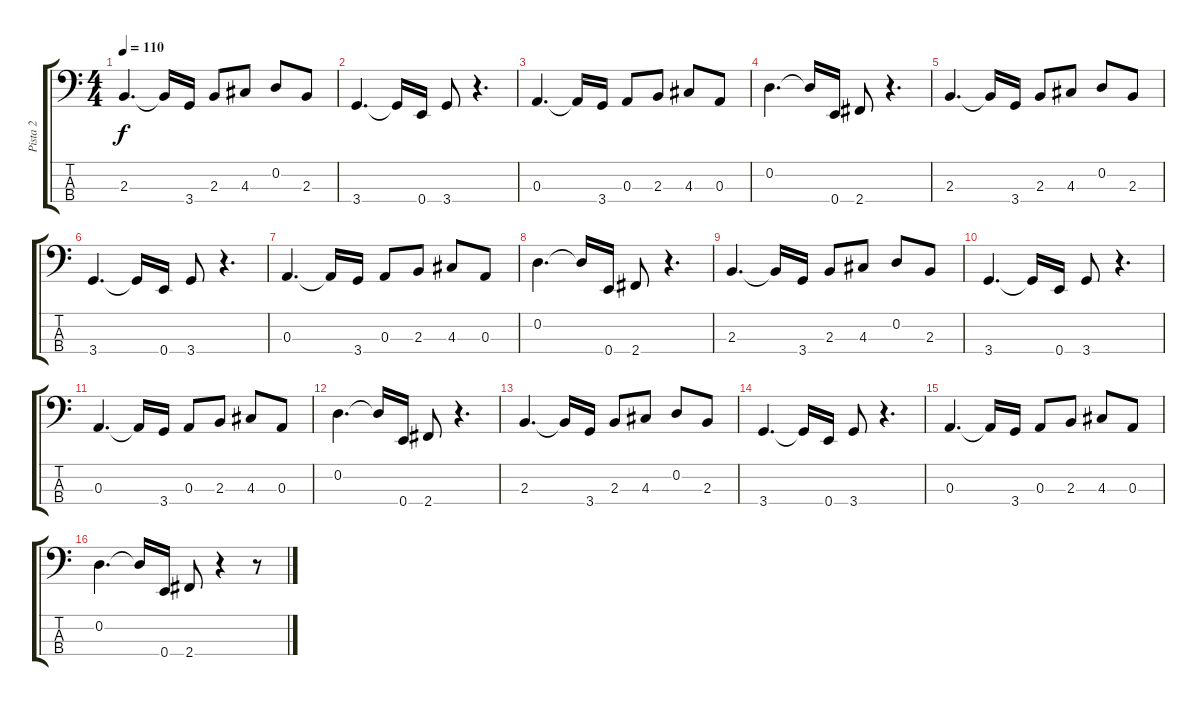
\track ("Pista 2" "Pista 2") {instrument electricbassfinger}
\staff {score tabs}
\tuning (G2 D2 A1 E1) {hide}
\ts (4 4)
\tempo 110
\clef f4
\ks c
2.3.4{d dy f} 2.3{t}.16 3.4.16 2.3.8 4.3.8 0.2.8 2.3.8 |
3.4.4{d} 3.4{t}.16 0.4.16 3.4.8 r.4{d} |
0.3.4{d} 0.3{t}.16 3.4.16 0.3.8 2.3.8 4.3.8 0.3.8 |
0.2.4{d} 0.2{t}.16 0.4.16 2.4.8 r.4{d} |
2.3.4{d} 2.3{t}.16 3.4.16 2.3.8 4.3.8 0.2.8 2.3.8 |
3.4.4{d} 3.4{t}.16 0.4.16 3.4.8 r.4{d} |
0.3.4{d} 0.3{t}.16 3.4.16 0.3.8 2.3.8 4.3.8 0.3.8 |
0.2.4{d} 0.2{t}.16 0.4.16 2.4.8 r.4{d} |
2.3.4{d} 2.3{t}.16 3.4.16 2.3.8 4.3.8 0.2.8 2.3.8 |
3.4.4{d} 3.4{t}.16 0.4.16 3.4.8 r.4{d} |
0.3.4{d} 0.3{t}.16 3.4.16 0.3.8 2.3.8 4.3.8 0.3.8 |
0.2.4{d} 0.2{t}.16 0.4.16 2.4.8 r.4{d} |
2.3.4{d volume 16} 2.3{t}.16 3.4.16{volume 14} 2.3.8{volume 14} 4.3.8{volume 13} 0.2.8{volume 13} 2.3.8{volume 12} |
3.4.4{d volume 12} 3.4{t}.16 0.4.16{volume 10} 3.4.8{volume 10} r.4{d} |
0.3.4{d volume 7} 0.3{t}.16 3.4.16{volume 6} 0.3.8{volume 5} 2.3.8{volume 5} 4.3.8{volume 4} 0.3.8{volume 4} |
0.2.4{d volume 3} 0.2{t}.16 0.4.16{volume 1} 2.4.8{volume 1} r.4 r.8
